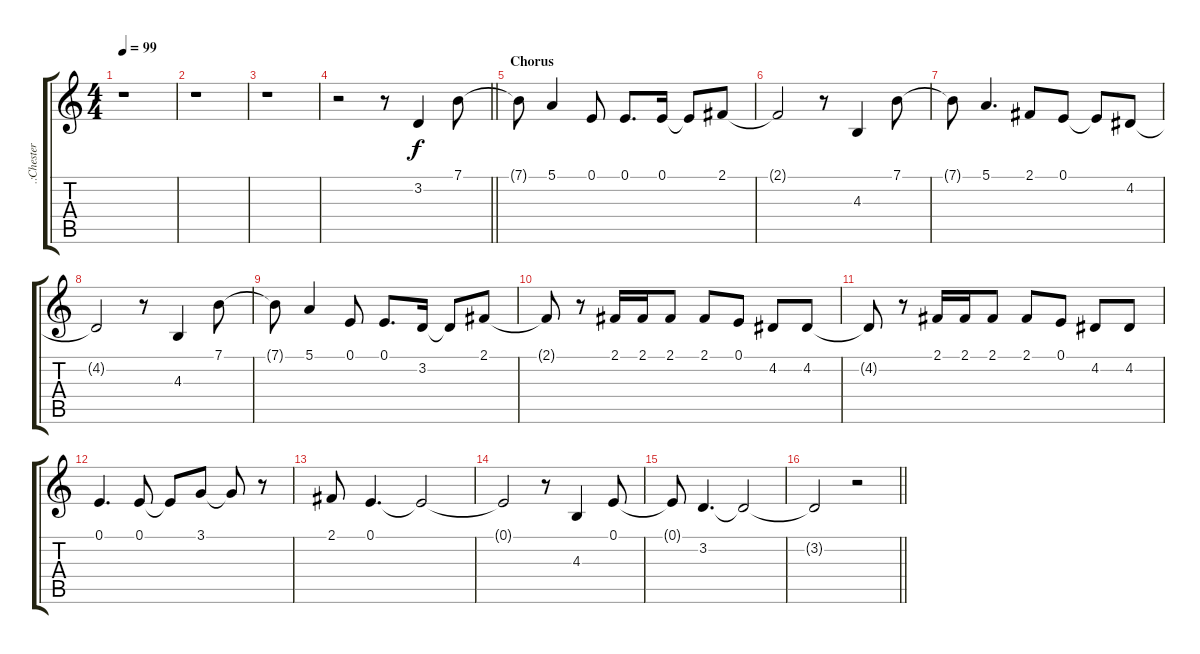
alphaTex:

\track (".:Chester Benington - Vocals:." ".:Chester ") {instrument sopranosax}
\staff {score tabs}
\tuning (E4 B3 G3 D3 A2 E2) {hide}
\ts (4 4)
\tempo 99
\clef g2
\ks c
r.1{dy f} |
r.1 |
r.1 |
\barLineRight lightlight
r.2 r.8 3.2.4 7.1.8 |
\section ("" "Chorus")
7.1{t}.8 5.1.4 0.1.8 0.1.8{d} 0.1.16 0.1{t}.8 2.1.8 |
2.1{t}.2 r.8 4.3.4 7.1.8 |
7.1{t}.8 5.1.4{d} 2.1.8 0.1.8 0.1{t}.8 4.2.8 |
4.2{t}.2 r.8 4.3.4 7.1.8 |
7.1{t}.8 5.1.4 0.1.8 0.1.8{d} 3.2.16 3.2{t}.8 2.1.8 |
2.1{t}.8 r.8 2.1.16 2.1.16 2.1.8 2.1.8 0.1.8 4.2.8 4.2.8 |
4.2{t}.8 r.8 2.1.16 2.1.16 2.1.8 2.1.8 0.1.8 4.2.8 4.2.8 |
0.1.4{d} 0.1.8 0.1{t}.8 3.1.8 3.1{t}.8 r.8 |
2.1.8 0.1.4{d} 0.1{t}.2 |
0.1{t}.2 r.8 4.3.4 0.1.8 |
0.1{t}.8 3.2.4{d} 3.2{t}.2 |
\barLineRight lightlight
3.2{t}.2 r.2
